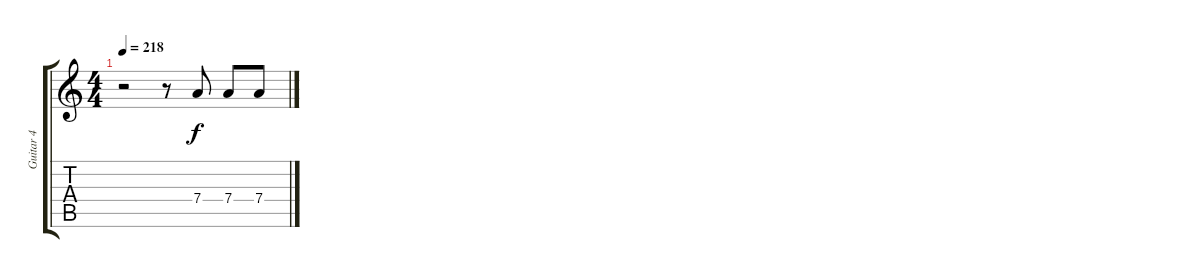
\track ("Guitar 4" "Guitar 4") {instrument electricguitarmuted}
\staff {score tabs}
\tuning (E4 B3 G3 D3 A2 E2) {hide}
\ts (4 4)
\tempo 218
\clef g2
\ks c
r.2{dy f} r.8 7.4.8 7.4.8 7.4.8
